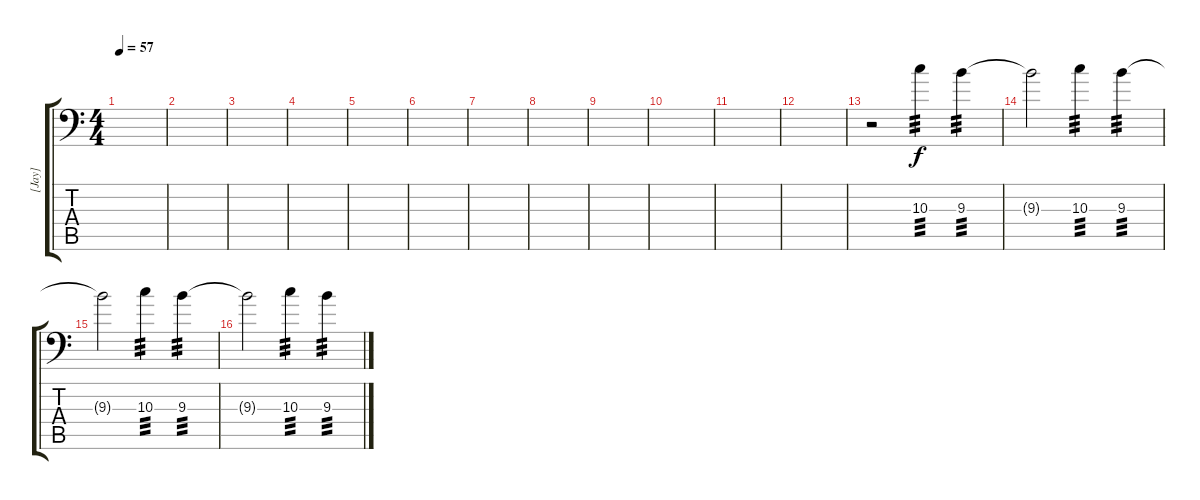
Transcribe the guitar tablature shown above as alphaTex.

\track ("[Jay]" "[Jay]") {instrument overdrivenguitar}
\staff {score tabs}
\tuning (B3 Gb3 D3 A2 E2 A1) {hide}
\ts (4 4)
\tempo 57
\clef f4
\ks c
|
|
|
|
|
|
|
|
|
|
|
|
r.2 10.3.4{tp 3} 9.3.4{tp 3} |
9.3{t}.2 10.3.4{tp 3} 9.3.4{tp 3} |
9.3{t}.2 10.3.4{tp 3} 9.3.4{tp 3} |
9.3{t}.2 10.3.4{tp 3} 9.3.4{tp 3}
